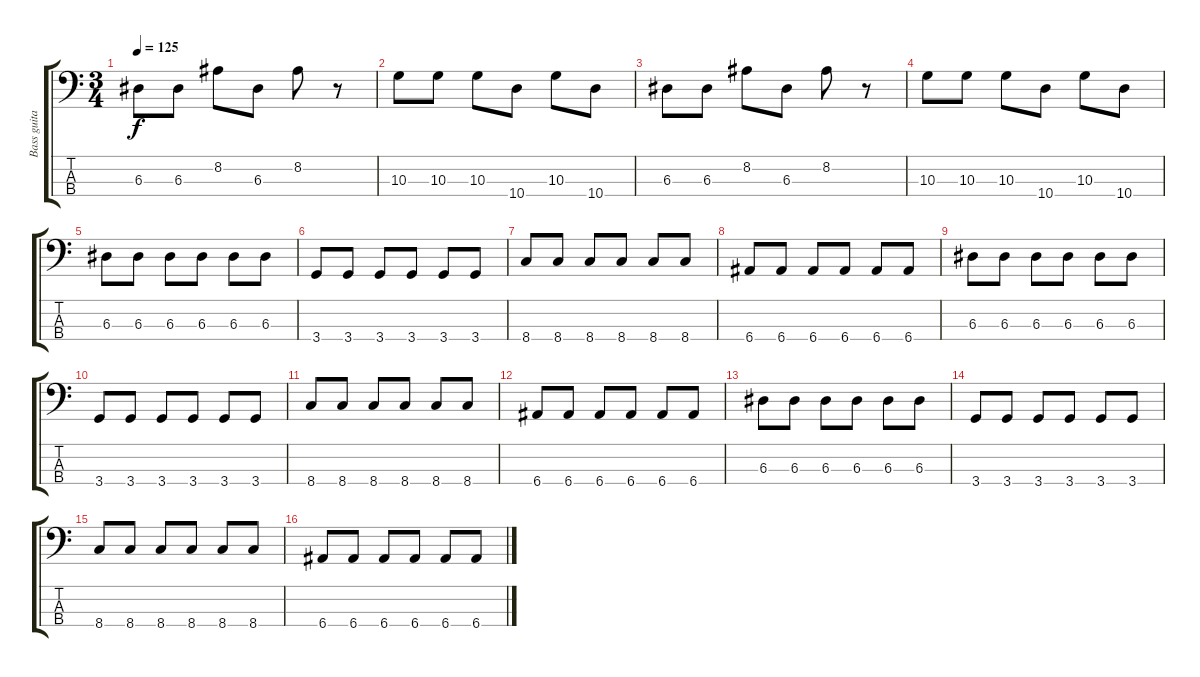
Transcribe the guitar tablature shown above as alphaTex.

\track ("Bass guitar" "Bass guita") {instrument electricbassfinger}
\staff {score tabs}
\tuning (G2 D2 A1 E1) {hide}
\ts (3 4)
\tempo 125
\clef f4
\ks c
6.3.8{dy f} 6.3.8 8.2.8 6.3.8 8.2.8 r.8 |
10.3.8 10.3.8 10.3.8 10.4.8 10.3.8 10.4.8 |
6.3.8 6.3.8 8.2.8 6.3.8 8.2.8 r.8 |
10.3.8 10.3.8 10.3.8 10.4.8 10.3.8 10.4.8 |
6.3.8 6.3.8 6.3.8 6.3.8 6.3.8 6.3.8 |
3.4.8 3.4.8 3.4.8 3.4.8 3.4.8 3.4.8 |
8.4.8 8.4.8 8.4.8 8.4.8 8.4.8 8.4.8 |
6.4.8 6.4.8 6.4.8 6.4.8 6.4.8 6.4.8 |
6.3.8 6.3.8 6.3.8 6.3.8 6.3.8 6.3.8 |
3.4.8 3.4.8 3.4.8 3.4.8 3.4.8 3.4.8 |
8.4.8 8.4.8 8.4.8 8.4.8 8.4.8 8.4.8 |
6.4.8 6.4.8 6.4.8 6.4.8 6.4.8 6.4.8 |
6.3.8 6.3.8 6.3.8 6.3.8 6.3.8 6.3.8 |
3.4.8 3.4.8 3.4.8 3.4.8 3.4.8 3.4.8 |
8.4.8 8.4.8 8.4.8 8.4.8 8.4.8 8.4.8 |
6.4.8 6.4.8 6.4.8 6.4.8 6.4.8 6.4.8
